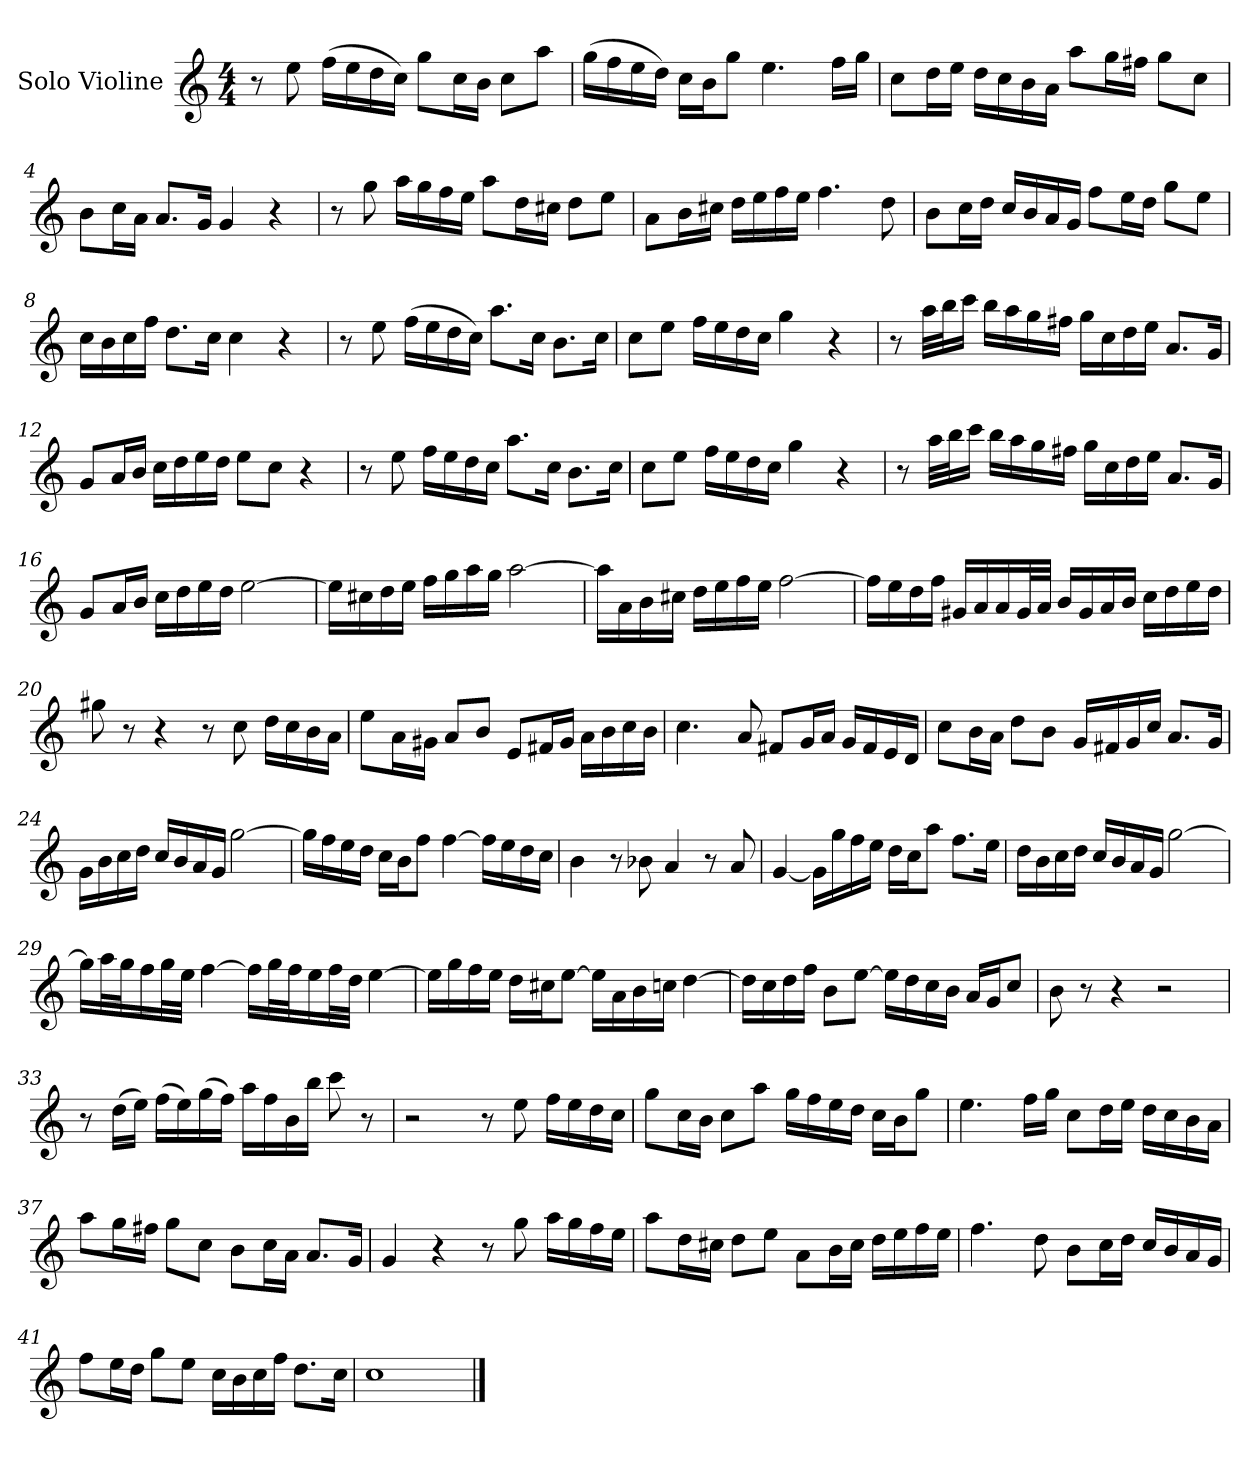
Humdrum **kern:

**kern
*part1
*staff1
*I"Solo Violine
*I'Solo - Vl
*clefG2
*k[]
*M4/4
=1
8r
8ee\
(16ff\LL
16ee\
16dd\
16cc\JJ)
8gg\L
16cc\L
16b\JJ
8cc\L
8aa\J
=2
(16gg\LL
16ff\
16ee\
16dd\JJ)
16cc\LL
16b\J
8gg\J
4.ee\
16ff\LL
16gg\JJ
!!LO:LB:g=z
=3
8cc\L
16dd\L
16ee\JJ
16dd\LL
16cc\
16b\
16a\JJ
8aa\L
16gg\L
16ff#X\JJ
8gg\L
8cc\J
=4
8b\L
16cc\L
16a\JJ
8.a/L
16g/Jk
4g/
4r
=5
8r
8gg\
16aa\LL
16gg\
16ff\
16ee\JJ
8aa\L
16dd\L
16cc#X\JJ
8dd\L
8ee\J
!!LO:LB:g=z
=6
8a\L
16b\L
16cc#X\JJ
16dd\LL
16ee\
16ff\
16ee\JJ
4.ff\
8dd\
=7
8b\L
16cc\L
16dd\JJ
16cc/LL
16b/
16a/
16g/JJ
8ff\L
16ee\L
16dd\JJ
8gg\L
8ee\J
=8
16cc\LL
16b\
16cc\
16ff\JJ
8.dd\L
16cc\Jk
4cc\
4r
!!LO:LB:g=z
=9
8r
8ee\
(16ff\LL
16ee\
16dd\
16cc\JJ)
8.aa\L
16cc\Jk
8.b\L
16cc\Jk
=10
8cc\L
8ee\J
16ff\LL
16ee\
16dd\
16cc\JJ
4gg\
4r
!!LO:LB:g=z
=11
8r
32aa\LLL
32bb\J
16ccc\JJ
16bb\LL
16aa\
16gg\
16ff#X\JJ
16gg\LL
16cc\
16dd\
16ee\JJ
8.a/L
16g/Jk
!!LO:LB:g=z
=12
8g/L
16a/L
16b/JJ
16cc\LL
16dd\
16ee\
16dd\JJ
8ee\L
8cc\J
4r
=13
8r
8ee\
16ff\LL
16ee\
16dd\
16cc\JJ
8.aa\L
16cc\Jk
8.b\L
16cc\Jk
=14
8cc\L
8ee\J
16ff\LL
16ee\
16dd\
16cc\JJ
4gg\
4r
!!LO:LB:g=z
=15
8r
32aa\LLL
32bb\J
16ccc\JJ
16bb\LL
16aa\
16gg\
16ff#X\JJ
16gg\LL
16cc\
16dd\
16ee\JJ
8.a/L
16g/Jk
=16
8g/L
16a/L
16b/JJ
16cc\LL
16dd\
16ee\
16dd\JJ
[2ee\
=17
16ee\LL]
16cc#X\
16dd\
16ee\JJ
16ff\LL
16gg\
16aa\
16gg\JJ
[2aa\
!!LO:LB:g=z
=18
16aa\LL]
16a\
16b\
16cc#X\JJ
16dd\LL
16ee\
16ff\
16ee\JJ
[2ff\
=19
16ff\LL]
16ee\
16dd\
16ff\JJ
16g#X/LL
16a/
16a/
32g#/L
32a/JJJ
16b/LL
16g#/
16a/
16b/JJ
16cc\LL
16dd\
16ee\
16dd\JJ
!!LO:LB:g=z
=20
8gg#X\
8r
4r
8r
8cc\
16dd\LL
16cc\
16b\
16a\JJ
!!LO:LB:g=z
=21
8ee\L
16a\L
16g#X\JJ
8a/L
8b/J
8e/L
16f#X/L
16g#/JJ
16a\LL
16b\
16cc\
16b\JJ
=22
4.cc\
8a/
8f#X/L
16g/L
16a/JJ
16g/LL
16f#/
16e/
16d/JJ
!!LO:LB:g=z
=23
8cc\L
16b\L
16a\JJ
8dd\L
8b\J
16g/LL
16f#X/
16g/
16cc/JJ
8.a/L
16g/Jk
!!LO:LB:g=z
=24
16g\LL
16b\
16cc\
16dd\JJ
16cc/LL
16b/
16a/
16g/JJ
[2gg\
=25
16gg\LL]
16ff\
16ee\
16dd\JJ
16cc\LL
16b\J
8ff\J
[4ff\
16ff\LL]
16ee\
16dd\
16cc\JJ
!!LO:PB:g=z
=26
4b\
8r
8b-X\
4a/
8r
8a/
=27
[4g/
16g\LL]
16gg\
16ff\
16ee\JJ
16dd\LL
16cc\J
8aa\J
8.ff\L
16ee\Jk
!!LO:LB:g=z
=28
16dd\LL
16b\
16cc\
16dd\JJ
16cc/LL
16b/
16a/
16g/JJ
[2gg\
=29
16gg\LL]
32aa\L
32gg\J
16ff\
32gg\L
32ee\JJJ
[4ff\
16ff\LL]
32gg\L
32ff\J
16ee\
32ff\L
32dd\JJJ
[4ee\
!!LO:LB:g=z
=30
16ee\LL]
16gg\
16ff\
16ee\JJ
16dd\LL
16cc#X\J
[8ee\J
16ee\LL]
16a\
16b\
16ccn\JJ
[4dd\
=31
16dd\LL]
16cc\
16dd\
16ff\JJ
8b\L
[8ee\J
16ee\LL]
16dd\
16cc\
16b\JJ
16a/LL
16g/J
8cc/J
=32
8b\
8r
4r
2r
!!LO:LB:g=z
=33
8r
(16dd\LL
16ee\JJ)
(16ff\LL
16ee\)
(16gg\
16ff\JJ)
16aa\LL
16ff\
16b\
16bb\JJ
8ccc\
8r
=34
2r
8r
8ee\
16ff\LL
16ee\
16dd\
16cc\JJ
!!LO:LB:g=z
=35
8gg\L
16cc\L
16b\JJ
8cc\L
8aa\J
16gg\LL
16ff\
16ee\
16dd\JJ
16cc\LL
16b\J
8gg\J
!!LO:LB:g=z
=36
4.ee\
16ff\LL
16gg\JJ
8cc\L
16dd\L
16ee\JJ
16dd\LL
16cc\
16b\
16a\JJ
=37
8aa\L
16gg\L
16ff#X\JJ
8gg\L
8cc\J
8b\L
16cc\L
16a\JJ
8.a/L
16g/Jk
=38
4g/
4r
8r
8gg\
16aa\LL
16gg\
16ff\
16ee\JJ
!!LO:LB:g=z
=39
8aa\L
16dd\L
16cc#X\JJ
8dd\L
8ee\J
8a\L
16b\L
16cc#\JJ
16dd\LL
16ee\
16ff\
16ee\JJ
=40
4.ff\
8dd\
8b\L
16cc\L
16dd\JJ
16cc/LL
16b/
16a/
16g/JJ
!!LO:LB:g=z
=41
8ff\L
16ee\L
16dd\JJ
8gg\L
8ee\J
16cc\LL
16b\
16cc\
16ff\JJ
8.dd\L
16cc\Jk
=42
1cc>
==
*-
